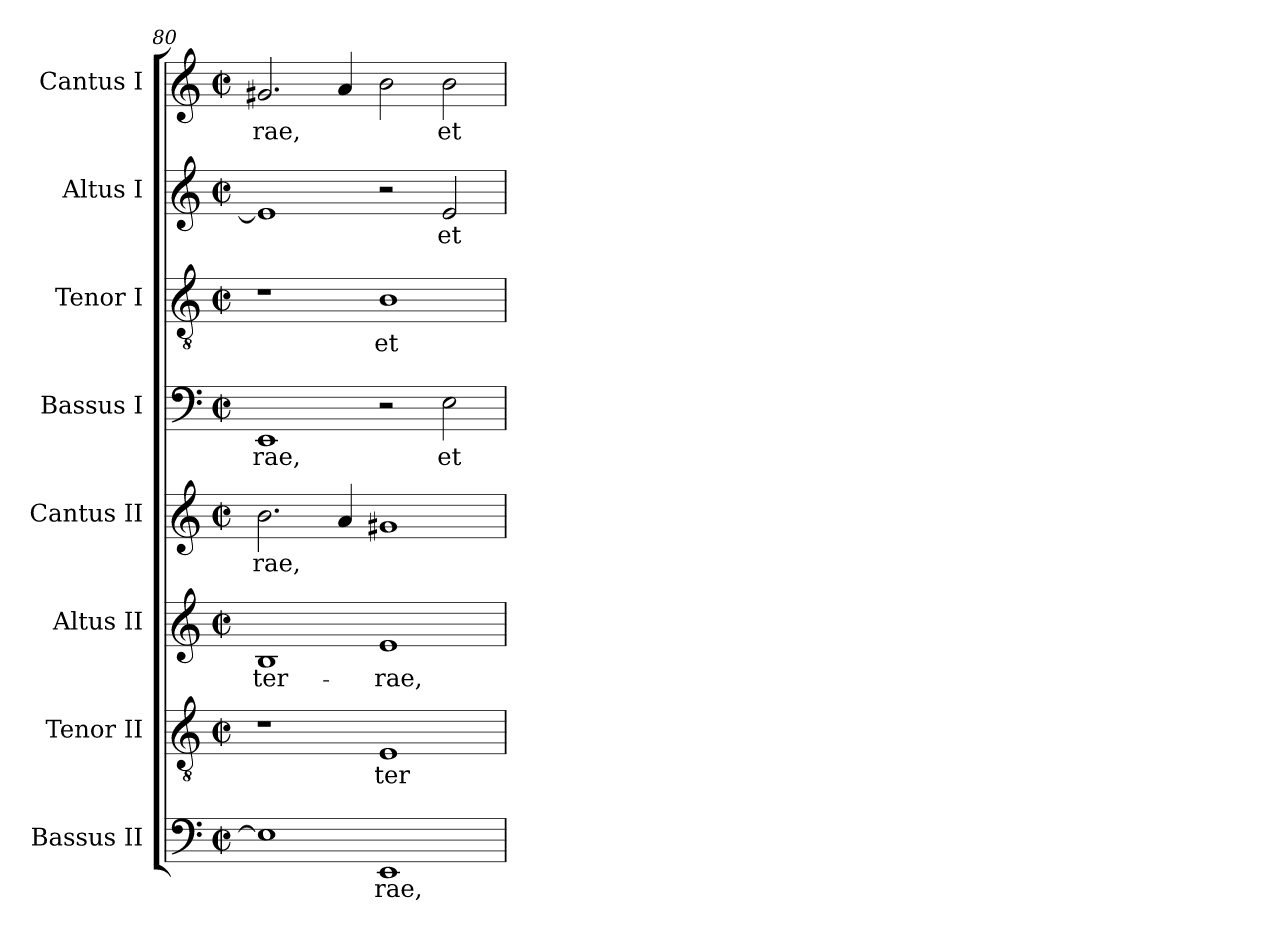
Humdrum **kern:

**kern	**text	**kern	**text	**kern	**text	**kern	**text	**kern	**text	**kern	**text	**kern	**text	**kern	**text
*part8	*part8	*part7	*part7	*part6	*part6	*part5	*part5	*part4	*part4	*part3	*part3	*part2	*part2	*part1	*part1
*staff8	*staff8	*staff7	*staff7	*staff6	*staff6	*staff5	*staff5	*staff4	*staff4	*staff3	*staff3	*staff2	*staff2	*staff1	*staff1
*I"Bassus II	*	*I"Tenor II	*	*I"Altus II	*	*I"Cantus II	*	*I"Bassus I	*	*I"Tenor I	*	*I"Altus I	*	*I"Cantus I	*
*clefF4	*	*clefGv2	*	*clefG2	*	*clefG2	*	*clefF4	*	*clefGv2	*	*clefG2	*	*clefG2	*
*M2/2	*	*M2/2	*	*M2/2	*	*M2/2	*	*M2/2	*	*M2/2	*	*M2/2	*	*M2/2	*
*met(c|)	*	*met(c|)	*	*met(c|)	*	*met(c|)	*	*met(c|)	*	*met(c|)	*	*met(c|)	*	*met(c|)	*
=80	=80	=80	=80	=80	=80	=80	=80	=80	=80	=80	=80	=80	=80	=80	=80
!	!	!	!	!	!LO:LY:b:cj	!	!LO:LY:b	!	!LO:LY:b:cj	!	!	!	!	!	!LO:LY:b
1E]	.	1r	.	1B	ter-	2.b\	rae,	1EE	rae,	1r	.	1e]	.	2.g#X/	rae,
.	.	.	.	.	.	4a/	.	.	.	.	.	.	.	4a/	.
!	!LO:LY:b:cj	!	!LO:LY:b:cj	!	!LO:LY:b:cj	!	!	!	!	!	!LO:LY:b:cj	!	!	!	!
1EE	-rae,	1E	ter	1e	-rae,	1g#X	.	2r	.	1B	et	2r	.	2b\	.
!	!	!	!	!	!	!	!	!	!LO:LY:b:cj	!	!	!	!LO:LY:b:cj	!	!LO:LY:b:cj
.	.	.	.	.	.	.	.	2E\	et	.	.	2e/	et	2b\	et
=	=	=	=	=	=	=	=	=	=	=	=	=	=	=	=
*-	*-	*-	*-	*-	*-	*-	*-	*-	*-	*-	*-	*-	*-	*-	*-
